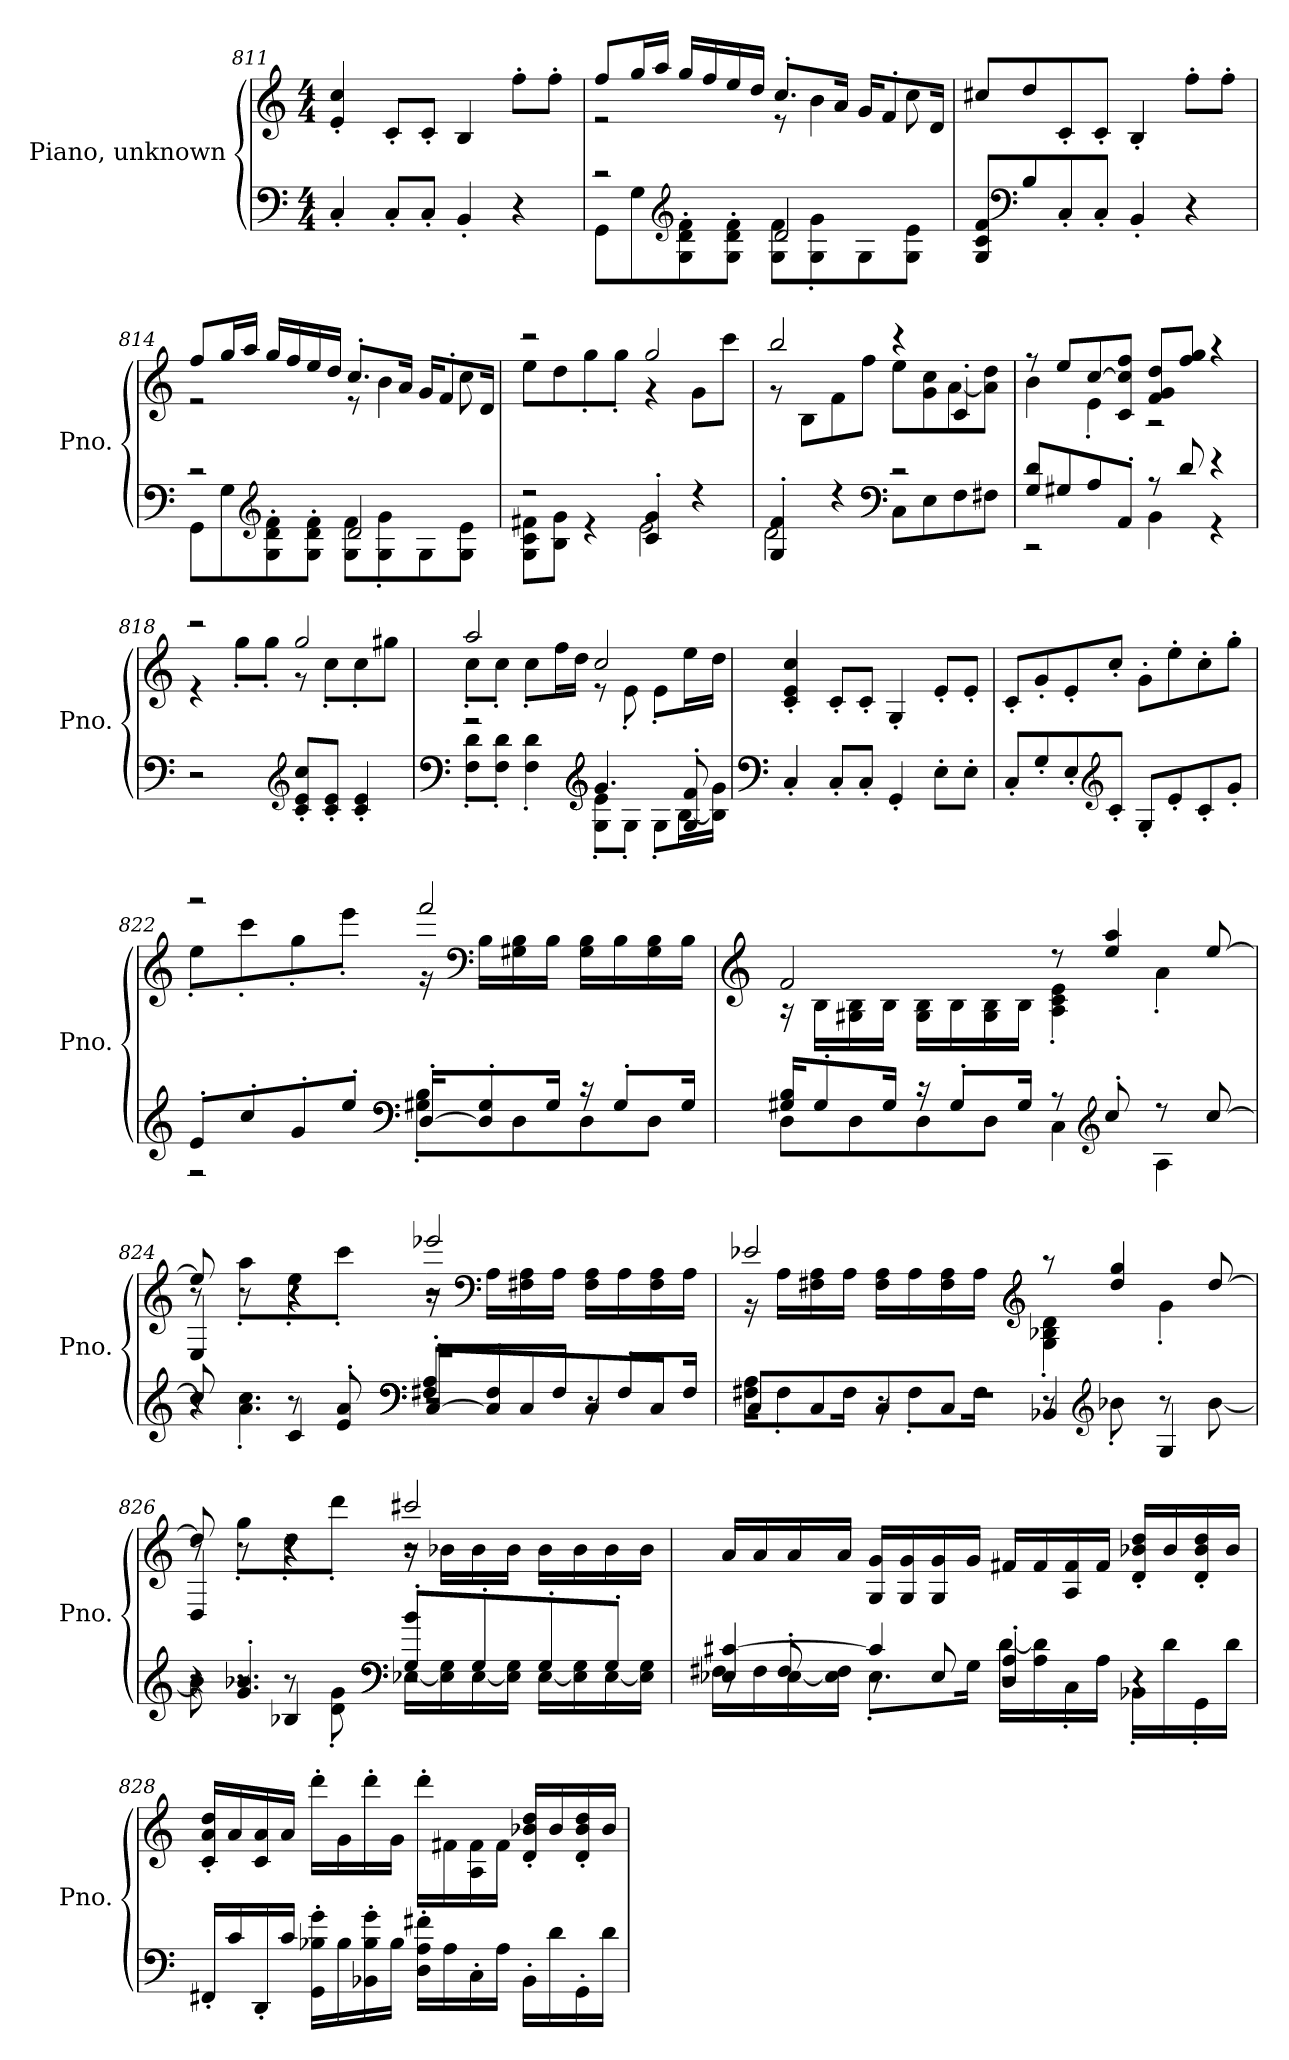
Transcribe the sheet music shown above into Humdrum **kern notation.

**kern	**kern
*part1	*part1
*staff2	*staff1
*I"Piano, unknown	*
*I'Pno.	*
*clefF4	*clefG2
*k[]	*k[]
*M4/4	*M4/4
=811	=811
4C'/	4e/' 4cc/'
8C'/L	8c'/L
8C'/J	8c'/J
4BB'/	4B/
4r	8ff'\L
.	8ff'\J
!!LO:LB:g=z
=812	=812
*^	*^
2r	8GG\L	8ff/L	2r
.	8G\	16gg/L	.
.	.	16aa/JJ	.
*clefG2	*	*	*
.	8G\' 8d\' 8f\'	16gg/LL	.
.	.	16ff/	.
.	8G\' 8d\' 8f\'J	16ee/	.
.	.	16dd/JJ	.
2d/	8G\ 8f\L	8.cc'/L	8r
.	8G\' 8g\'	.	4b\
.	.	16a/Jk	.
.	8G\	16g/KL	.
.	.	8f'/	.
.	8G\ 8e\J	.	8cc\
.	.	16d/Jk	.
*v	*v	*	*
*	*v	*v
=813	=813
8G/ 8c/ 8f/L	8cc#X/L
*clefF4	*
8B/	8dd/
8C'/	8c'/
8C'/J	8c'/J
4BB'/	4B'/
4r	8ff'\L
.	8ff'\J
=814	=814
*^	*^
2r	8GG\L	8ff/L	2r
.	8G\	16gg/L	.
.	.	16aa/JJ	.
*clefG2	*	*	*
.	8G\' 8d\' 8f\'	16gg/LL	.
.	.	16ff/	.
.	8G\' 8d\' 8f\'J	16ee/	.
.	.	16dd/JJ	.
2d/	8G\ 8f\L	8.cc'/L	8r
.	8G\' 8g\'	.	4b\
.	.	16a/Jk	.
.	8G\	16g/KL	.
.	.	8f'/	.
.	8G\ 8e\J	.	8cc\
.	.	16d/Jk	.
!!LO:LB:g=z	!!
=815	=815	=815	=815
2r	8G\ 8c\ 8f#X\L	2r	8ee\L
.	8B\ 8g\J	.	8dd\
.	4r	.	8gg'\
.	.	.	8gg'\J
4c/' 4g/'	2e\	2gg/	4r
4r	.	.	8g\L
.	.	.	8ccc\J
=816	=816	=816	=816
4G/' 4f/'	2d\	2bb/	8r
.	.	.	8B\L
4r	.	.	8f\
.	.	.	8ff\J
*clefF4	*	*	*
2r	8C\L	4r	8ee\L
.	8E\	.	8g\ 8cc\
.	8F\	4c'/	[8a\
.	8F#X\J	.	8a\] 8dd\J
=817	=817	=817	=817
8G/ 8d/L	2r	8r	4b\
8G#X/	.	8ee/L	.
8A/	.	[8cc/	4e'\
8AA'/J	.	8c/ 8cc/] 8ff/J	.
8r	4BB\	8f/ 8g/ 8dd/L	2r
8d/	.	8ff/ 8gg/J	.
4r	4r	4r	.
*v	*v	*	*
=818	=818	=818
2r	2r	4r
.	.	8gg'\L
.	.	8gg'\J
*clefG2	*	*
8c/' 8e/' 8cc/'L	2gg/	8r
8c/' 8e/'J	.	8cc'\L
4c/' 4e/'	.	8cc'\
.	.	8gg#X\J
!!LO:LB:g=z	!!
=819	=819	=819
*clefF4	*	*
*^	*	*
2r	8F\' 8d\'L	2aa/	8cc'\L
.	8F\' 8d\'J	.	8cc'\J
.	4F\' 4d\'	.	8cc'\L
.	.	.	16ff\L
.	.	.	16dd\JJ
*clefG2	*	*	*
4.g/	8G\' 8e\'L	2cc/	8r
.	8G'\J	.	8e'\
.	8G'\L	.	8e'\L
8G/' 8f/'	[16B\L	.	16ee\L
.	16B\] 16g\JJ	.	16dd\JJ
*v	*v	*	*
*	*v	*v
=820	=820
*clefF4	*
4C'/	4c/' 4e/' 4cc/'
8C'/L	8c'/L
8C'/J	8c'/J
4GG'/	4G'/
8E'\L	8e'/L
8E'\J	8e'/J
=821	=821
8C'/L	8c'/L
8G'/	8g'/
8E'/	8e'/
*clefG2	*
8c'/J	8cc'/J
8G'/L	8g'\L
8e'/	8ee'\
8c'/	8cc'\
8g'/J	8gg'\J
!!LO:LB:g=z
=822	=822
*^	*^
8e'/L	2r	2r	8ee'\L
8cc'/	.	.	8ccc'\
8g'/	.	.	8gg'\
8ee'/J	.	.	8eee'\J
*clefF4	*	*	*
[16D'/KL	8G#X\' 8B\'L	2fff/	16r
*	*	*clefF4	*
8D/]' 8G#/'	.	.	16B\LL
.	8D\	.	16G#X\ 16B\
16G#/Jk	.	.	16B\JJ
16r	8D\	.	16G#\ 16B\LL
8G#'/L	.	.	16B\
.	8D\J	.	16G#\ 16B\
16G#/Jk	.	.	16B\JJ
=823	=823	=823	=823
*	*	*clefG2	*
16G#X/ 16B/KL	8D\L	2f/	16r
8G#'/	.	.	16B\LL
.	8D\	.	16G#X\ 16B\
16G#/Jk	.	.	16B\JJ
16r	8D\	.	16G#\ 16B\LL
8G#'/L	.	.	16B\
.	8D\J	.	16G#\ 16B\
16G#/Jk	.	.	16B\JJ
8r	4C\	8r	4A\' 4c\' 4e\'
*clefG2	*	*	*
8cc'/	.	4ee/ 4aa/	.
8r	4A\	.	4a'\
[8cc/	.	[8ee/	.
!!LO:PB:g=z
=824	=824	=824	=824
*	*^	*	*^
8cc/]	8r	4r	8ee/]	8r	4E/
8r	4.a\' 4.cc\'	.	8r	8aa'\L	.
8r	.	4c/	4r	8ee'\	4r
8e/' 8a/'	.	.	.	8ccc'\J	.
*clefF4	*	*	*	*	*
[16C'/KL	2r	8F#X/' 8A/'L	2eee-X/	16r	2r
*	*	*	*clefF4	*	*
8C/]' 8F#/'	.	.	.	16A\LL	.
.	.	8C/	.	16F#X\ 16A\	.
16F#/Jk	.	.	.	16A\JJ	.
16r	.	8C/	.	16F#\ 16A\LL	.
8F#'/L	.	.	.	16A\	.
.	.	8C/J	.	16F#\ 16A\	.
16F#/Jk	.	.	.	16A\JJ	.
*	*	*	*	*v	*v
=825	=825	=825	=825	=825
1r	16F#X\ 16A\KL	8C/L	2e-X/	16r
.	8F#'\	.	.	16A\LL
.	.	8C/	.	16F#X\ 16A\
.	16F#\Jk	.	.	16A\JJ
.	16r	8C/	.	16F#\ 16A\LL
.	8F#'\L	.	.	16A\
.	.	8C/J	.	16F#\ 16A\
.	16F#\Jk	.	.	16A\JJ
*	*	*	*clefG2	*
.	8r	4BB-X/	8r	4G\' 4B-X\' 4d\'
*clefG2	*	*	*	*
.	8b-X'\	.	4dd/ 4gg/	.
.	8r	4G/	.	4g'\
.	[8b-\	.	[8dd/	.
!!LO:LB:g=z
=826	=826	=826	=826	=826
*	*	*	*	*^
4r	8b-\]	8r	8dd/]	8r	4D/
.	8r	4.g/' 4.b-X/'	8r	8gg'\L	.
4B-X/	8r	.	4r	8dd'\	4r
.	8d\' 8g\'	.	.	8ddd'\J	.
*clefF4	*	*	*	*	*
8G/' 8b-/'L	[16E-X\LL	2r	2ccc#X/	16r	2r
.	16E-\] 16G\	.	.	16b-X\LL	.
8G'/	[16E-\	.	.	16b-\	.
.	16E-\] 16G\JJ	.	.	16b-\JJ	.
8G'/	[16E-\LL	.	.	16b-\LL	.
.	16E-\] 16G\	.	.	16b-\	.
8G'/J	[16E-\	.	.	16b-\	.
.	16E-\] 16G\JJ	.	.	16b-\JJ	.
*	*	*	*v	*v	*v
=827	=827	=827	=827
4E-X/ [4c#X/	16F#X\LL	8r	16a/LL
.	16F#\	.	16a/
.	[16E-\	8F#'/	16a/
.	16E-\] 16F#\JJ	.	16a/JJ
4c#/]	8.E-'\L	8r	16G/ 16g/LL
.	.	.	16G/ 16g/
.	.	8E-/	16G/ 16g/
.	16G\Jk	.	16g/JJ
4D/' 4A/'	[16d\LL	2r	16f#X/LL
.	16A\ 16d\]	.	16f#/
.	16C'\	.	16A/ 16f#/
.	16A\JJ	.	16f#/JJ
4r	16BB-X'\LL	.	16d/' 16b-X/' 16dd/'LL
.	16d\	.	16b-/
.	16GG'\	.	16d/' 16b-/' 16dd/'
.	16d\JJ	.	16b-/JJ
*v	*v	*v	*
!!LO:LB:g=z
=828	=828
16FF#X'/LL	16c/' 16a/' 16dd/'LL
16c/	16a/
16DD'/	16c/ 16a/
16c/JJ	16a/JJ
16GG\' 16B-X\' 16g\'LL	16ddd'\LL
16B-\	16g\
16BB-X\' 16B-\' 16g\'	16ddd'\
16B-\JJ	16g\JJ
16D\' 16A\' 16f#X\'LL	16ddd'\LL
16A\	16f#X\
16C'\	16A\ 16f#\
16A\JJ	16f#\JJ
16BB-'\LL	16d/' 16b-X/' 16dd/'LL
16d\	16b-/
16GG'\	16d/' 16b-/' 16dd/'
16d\JJ	16b-/JJ
=	=
*-	*-
